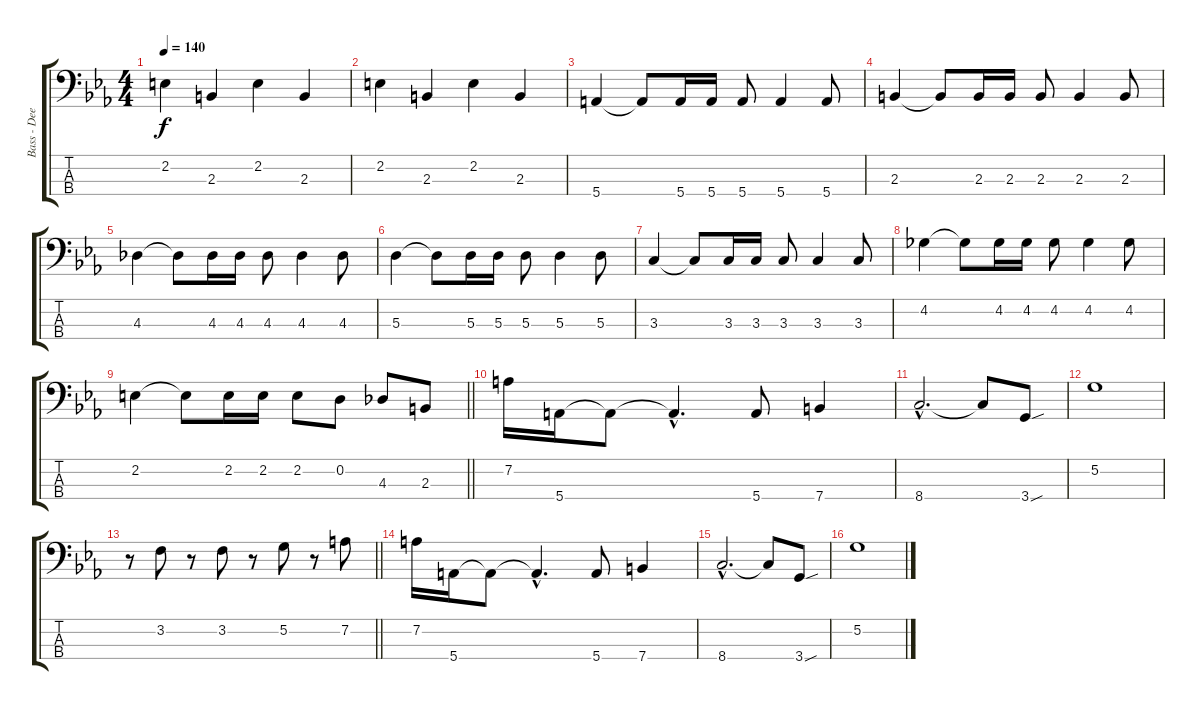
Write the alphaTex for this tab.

\track ("Bass - Dee Murray" "Bass - Dee") {instrument electricbassfinger}
\staff {score tabs}
\tuning (G2 D2 A1 E1) {hide}
\ts (4 4)
\tempo 140
\clef f4
\ks cminor
2.2.4{dy f} 2.3.4 2.2.4 2.3.4 |
2.2.4 2.3.4 2.2.4 2.3.4 |
5.4.4 5.4{t}.8 5.4.16 5.4.16 5.4.8 5.4.4 5.4.8 |
2.3.4 2.3{t}.8 2.3.16 2.3.16 2.3.8 2.3.4 2.3.8 |
4.3.4 4.3{t}.8 4.3.16 4.3.16 4.3.8 4.3.4 4.3.8 |
5.3.4 5.3{t}.8 5.3.16 5.3.16 5.3.8 5.3.4 5.3.8 |
3.3.4 3.3{t}.8 3.3.16 3.3.16 3.3.8 3.3.4 3.3.8 |
4.2.4 4.2{t}.8 4.2.16 4.2.16 4.2.8 4.2.4 4.2.8 |
\barLineRight lightlight
2.2.4 2.2{t}.8 2.2.16 2.2.16 2.2.8 0.2.8 4.3.8 2.3.8 |
7.2.16 5.4.16 5.4{t}.8 5.4{hac t}.4{d} 5.4.8 7.4.4 |
8.4{hac}.2{d} 8.4{t}.8 3.4{sou}.8 |
5.2.1 |
\barLineRight lightlight
r.8 3.2.8 r.8 3.2.8 r.8 5.2.8 r.8 7.2.8 |
7.2.16 5.4.16 5.4{t}.8 5.4{hac t}.4{d} 5.4.8 7.4.4 |
8.4{hac}.2{d} 8.4{t}.8 3.4{sou}.8 |
5.2.1
